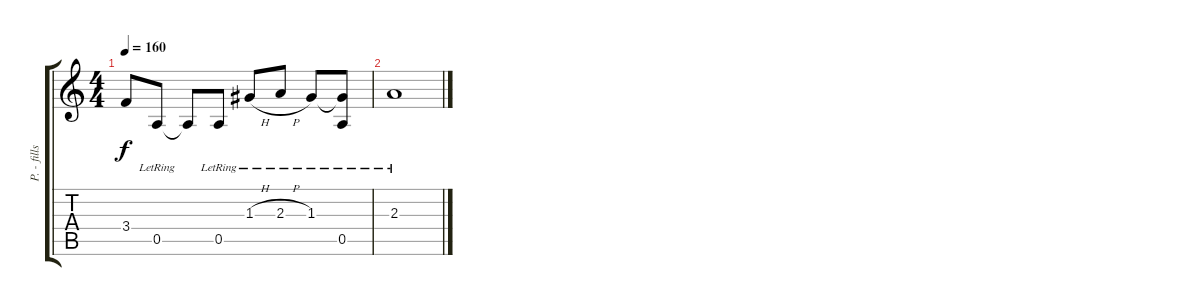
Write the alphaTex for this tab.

\track ("P. - fills" "P. - fills") {instrument distortionguitar}
\staff {score tabs}
\tuning (E4 B3 G3 D3 A2 E2) {hide}
\ts (4 4)
\tempo 160
\clef g2
\ks c
3.4{t}.8{dy f} 0.5{lr}.8 0.5{t}.8 0.5{lr}.8 1.3{h lr}.8 2.3{h lr}.8 1.3{lr}.8 (1.3{t} 0.5{lr}).8 |
2.3{lr}.1
